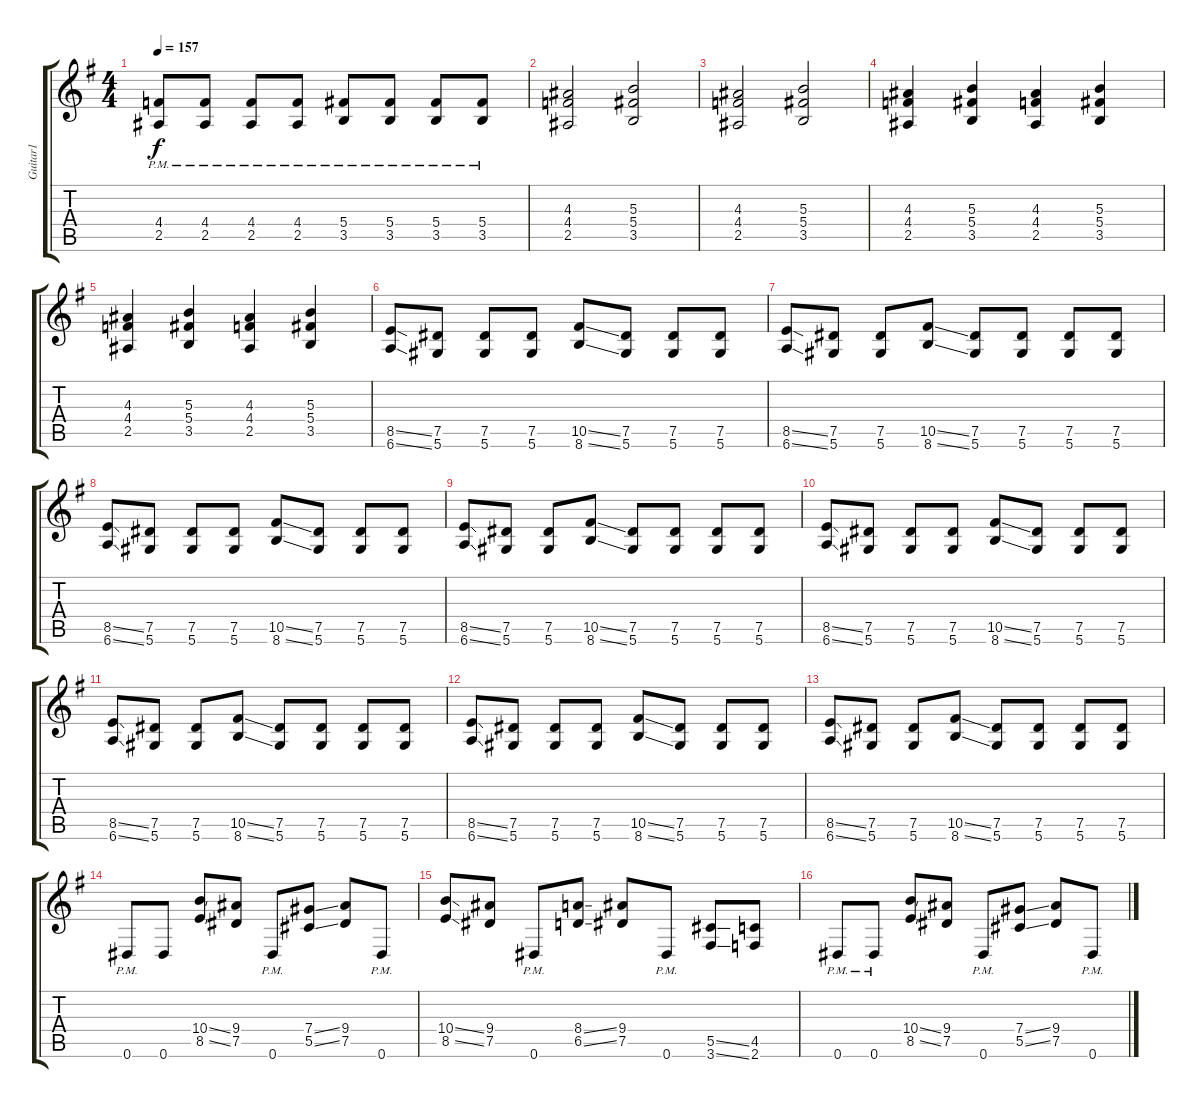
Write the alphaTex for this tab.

\track ("Guitar1" "Guitar1") {instrument distortionguitar}
\staff {score tabs}
\tuning (Eb4 Bb3 Gb3 Db3 Ab2 Eb2) {hide}
\ts (4 4)
\tempo 157
\clef g2
\ks eminor
(4.4{pm} 2.5{pm}).8{dy f} (4.4{pm} 2.5{pm}).8 (4.4{pm} 2.5{pm}).8 (4.4{pm} 2.5{pm}).8 (5.4{pm} 3.5{pm}).8 (5.4{pm} 3.5{pm}).8 (5.4{pm} 3.5{pm}).8 (5.4{pm} 3.5{pm}).8 |
(4.3 4.4 2.5).2 (5.3 5.4 3.5).2 |
(4.3 4.4 2.5).2 (5.3 5.4 3.5).2 |
(4.3 4.4 2.5).4 (5.3 5.4 3.5).4 (4.3 4.4 2.5).4 (5.3 5.4 3.5).4 |
(4.3 4.4 2.5).4 (5.3 5.4 3.5).4 (4.3 4.4 2.5).4 (5.3 5.4 3.5).4 |
(8.5{ss} 6.6{ss}).8 (7.5 5.6).8 (7.5 5.6).8 (7.5 5.6).8 (10.5{ss} 8.6{ss}).8 (7.5 5.6).8 (7.5 5.6).8 (7.5 5.6).8 |
(8.5{ss} 6.6{ss}).8 (7.5 5.6).8 (7.5 5.6).8 (10.5{ss} 8.6{ss}).8 (7.5 5.6).8 (7.5 5.6).8 (7.5 5.6).8 (7.5 5.6).8 |
(8.5{ss} 6.6{ss}).8 (7.5 5.6).8 (7.5 5.6).8 (7.5 5.6).8 (10.5{ss} 8.6{ss}).8 (7.5 5.6).8 (7.5 5.6).8 (7.5 5.6).8 |
(8.5{ss} 6.6{ss}).8 (7.5 5.6).8 (7.5 5.6).8 (10.5{ss} 8.6{ss}).8 (7.5 5.6).8 (7.5 5.6).8 (7.5 5.6).8 (7.5 5.6).8 |
(8.5{ss} 6.6{ss}).8 (7.5 5.6).8 (7.5 5.6).8 (7.5 5.6).8 (10.5{ss} 8.6{ss}).8 (7.5 5.6).8 (7.5 5.6).8 (7.5 5.6).8 |
(8.5{ss} 6.6{ss}).8 (7.5 5.6).8 (7.5 5.6).8 (10.5{ss} 8.6{ss}).8 (7.5 5.6).8 (7.5 5.6).8 (7.5 5.6).8 (7.5 5.6).8 |
(8.5{ss} 6.6{ss}).8 (7.5 5.6).8 (7.5 5.6).8 (7.5 5.6).8 (10.5{ss} 8.6{ss}).8 (7.5 5.6).8 (7.5 5.6).8 (7.5 5.6).8 |
(8.5{ss} 6.6{ss}).8 (7.5 5.6).8 (7.5 5.6).8 (10.5{ss} 8.6{ss}).8 (7.5 5.6).8 (7.5 5.6).8 (7.5 5.6).8 (7.5 5.6).8 |
0.6{pm}.8 0.6.8 (10.4{ss} 8.5{ss}).8 (9.4 7.5).8 0.6{pm}.8 (7.4{ss} 5.5{ss}).8 (9.4 7.5).8 0.6{pm}.8 |
(10.4{ss} 8.5{ss}).8 (9.4 7.5).8 0.6{pm}.8 (8.4{ss} 6.5{ss}).8 (9.4 7.5).8 0.6{pm}.8 (5.5{ss} 3.6{ss}).8 (4.5 2.6).8 |
0.6{pm}.8 0.6{pm}.8 (10.4{ss} 8.5{ss}).8 (9.4 7.5).8 0.6{pm}.8 (7.4{ss} 5.5{ss}).8 (9.4 7.5).8 0.6{pm}.8
